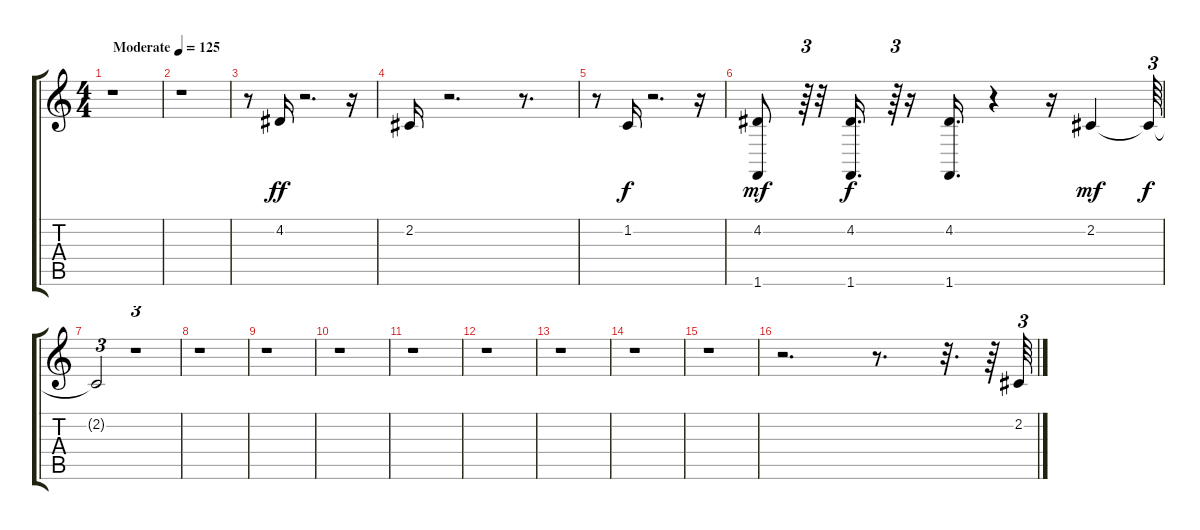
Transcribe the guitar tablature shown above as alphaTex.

\track "" {instrument stringensemble1}
\staff {score tabs}
\tuning (E4 B3 G3 D3 A2 E2) {hide}
\ts (4 4)
\tempo (125 "Moderate")
\clef g2
\ks c
r.1{dy ff instrument stringensemble1} |
r.1 |
r.8 4.2.16 r.2{d} r.16 |
2.2.16 r.2{d} r.8{d} |
r.8 1.2.16{dy f} r.2{d} r.16 |
(4.2 1.6).8{dy mf} r.64{tu (3 2)} r.32 (4.2 1.6).16{d dy f} r.64{tu (3 2)} r.16 (4.2 1.6).16{d} r.4 r.16 2.2.4{dy mf} 2.2{t}.64{tu (3 2) dy f} |
2.2{t}.2{tu (3 2)} r.1{tu (3 2)} |
r.1 |
r.1 |
r.1 |
r.1 |
r.1 |
r.1 |
r.1 |
r.1 |
r.2{d} r.8{d} r.32{d} r.64 2.2.64{tu (3 2)}
